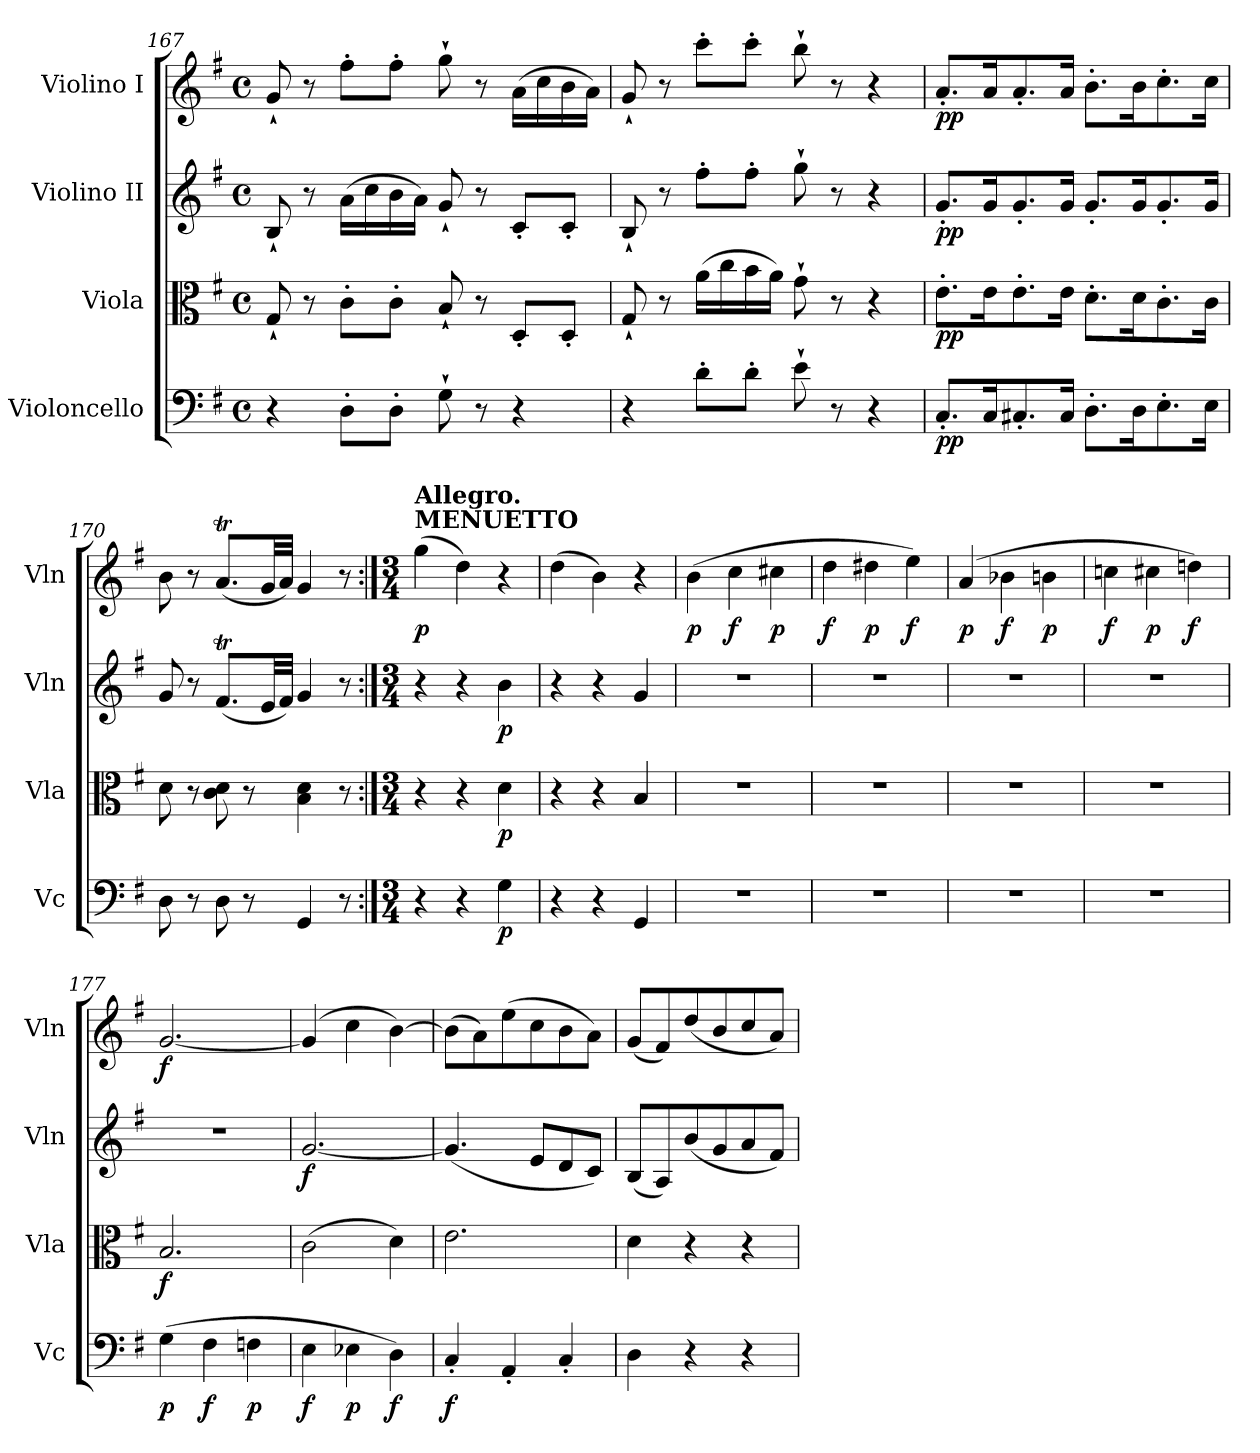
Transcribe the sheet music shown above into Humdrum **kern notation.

**kern	**dynam	**kern	**dynam	**kern	**dynam	**kern	**dynam
*part4	*part4	*part3	*part3	*part2	*part2	*part1	*part1
*staff4	*staff4	*staff3	*staff3	*staff2	*staff2	*staff1	*staff1
*I"Violoncello	*	*I"Viola	*	*I"Violino II	*	*I"Violino I	*
*I'Vc	*	*I'Vla	*	*I'Vln	*	*I'Vln	*
*clefF4	*	*clefC3	*	*clefG2	*	*clefG2	*
*k[f#]	*	*k[f#]	*	*k[f#]	*	*k[f#]	*
*M4/4	*	*M4/4	*	*M4/4	*	*M4/4	*
*met(c)	*	*met(c)	*	*met(c)	*	*met(c)	*
=167	=167	=167	=167	=167	=167	=167	=167
4r	.	8G`	.	8B`	.	8g`	.
.	.	8r	.	8r	.	8r	.
8D'L	.	8c'L	.	(16aLL	.	8ff#'L	.
.	.	.	.	16cc	.	.	.
8D'J	.	8c'J	.	16b	.	8ff#'J	.
.	.	.	.	16aJJ)	.	.	.
8G`	.	8B`	.	8g`	.	8gg`	.
8r	.	8r	.	8r	.	8r	.
4r	.	8D'L	.	8c'L	.	(16aLL	.
.	.	.	.	.	.	16cc	.
.	.	8D'J	.	8c'J	.	16b	.
.	.	.	.	.	.	16aJJ)	.
=168	=168	=168	=168	=168	=168	=168	=168
4r	.	8G`	.	8B`	.	8g`	.
.	.	8r	.	8r	.	8r	.
8d'L	.	(16aLL	.	8ff#'L	.	8ccc'L	.
.	.	16cc	.	.	.	.	.
8d'J	.	16b	.	8ff#'J	.	8ccc'J	.
.	.	16aJJ)	.	.	.	.	.
8e`	.	8g`	.	8gg`	.	8bb`	.
8r	.	8r	.	8r	.	8r	.
4r	.	4r	.	4r	.	4r	.
=169	=169	=169	=169	=169	=169	=169	=169
8.C'L	pp	8.e'L	pp	8.g'L	pp	8.a'L	pp
16CK	.	16eK	.	16gK	.	16aK	.
8.C#X'	.	8.e'	.	8.g'	.	8.a'	.
16C#Jk	.	16eJk	.	16gJk	.	16aJk	.
8.D'L	.	8.d'L	.	8.g'L	.	8.b'L	.
16DK	.	16dK	.	16gK	.	16bK	.
8.E'	.	8.c'	.	8.g'	.	8.cc'	.
16EJk	.	16cJk	.	16gJk	.	16ccJk	.
=170	=170	=170	=170	=170	=170	=170	=170
8D	.	8d	.	8g	.	8b	.
8r	.	8r	.	8r	.	8r	.
8D	.	8c 8d	.	(8.f#tL	.	(8.aTL	.
8r	.	8r	.	.	.	.	.
.	.	.	.	32eLL	.	32gLL	.
.	.	.	.	32f#JJJ)	.	32aJJJ)	.
4GG	.	4B 4d	.	4g	.	4g	.
8r	.	8r	.	8r	.	8r	.
=171:|!	=171:|!	=171:|!	=171:|!	=171:|!	=171:|!	=171:|!	=171:|!
*M3/4	*	*M3/4	*	*M3/4	*	*M3/4	*
!	!	!	!	!	!	!LO:TX:a:B:t=MENUETTO	!
!	!	!	!	!	!	!LO:TX:a:B:t=Allegro.	!
4r	.	4r	.	4r	.	(4gg	p
4r	.	4r	.	4r	.	4dd)	.
4G	p	4d	p	4b	p	4r	.
=172	=172	=172	=172	=172	=172	=172	=172
4r	.	4r	.	4r	.	(4dd	.
4r	.	4r	.	4r	.	4b)	.
4GG	.	4B	.	4g	.	4r	.
=173	=173	=173	=173	=173	=173	=173	=173
2.r	.	2.r	.	2.r	.	(4b	p
.	.	.	.	.	.	4cc	f
.	.	.	.	.	.	4cc#X	p
=174	=174	=174	=174	=174	=174	=174	=174
2.r	.	2.r	.	2.r	.	4dd	f
.	.	.	.	.	.	4dd#X	p
.	.	.	.	.	.	4ee)	f
=175	=175	=175	=175	=175	=175	=175	=175
2.r	.	2.r	.	2.r	.	(4a	p
.	.	.	.	.	.	4b-X	f
.	.	.	.	.	.	4bn	p
=176	=176	=176	=176	=176	=176	=176	=176
2.r	.	2.r	.	2.r	.	4ccn	f
.	.	.	.	.	.	4cc#X	p
.	.	.	.	.	.	4ddn)	f
=177	=177	=177	=177	=177	=177	=177	=177
(4G	p	2.B	f	2.r	.	[2.g	f
4F#	f	.	.	.	.	.	.
4Fn	p	.	.	.	.	.	.
=178	=178	=178	=178	=178	=178	=178	=178
4E	f	(2c	.	[2.g	f	(4g]	.
4E-X	p	.	.	.	.	4cc	.
4D)	f	4d)	.	.	.	[4b)	.
=179	=179	=179	=179	=179	=179	=179	=179
4C'	f	2.e	.	(4.g]	.	(8bL]	.
.	.	.	.	.	.	8a)	.
4AA'	.	.	.	.	.	(8ee	.
.	.	.	.	8eL	.	8cc	.
4C'	.	.	.	8d	.	8b	.
.	.	.	.	8cJ)	.	8aJ)	.
=180	=180	=180	=180	=180	=180	=180	=180
4D	.	4d	.	(8BL	.	(8gL	.
.	.	.	.	8A)	.	8f#)	.
4r	.	4r	.	(8b	.	(8dd	.
.	.	.	.	8g	.	8b	.
4r	.	4r	.	8a	.	8cc	.
.	.	.	.	8f#J)	.	8aJ)	.
=	=	=	=	=	=	=	=
*-	*-	*-	*-	*-	*-	*-	*-
